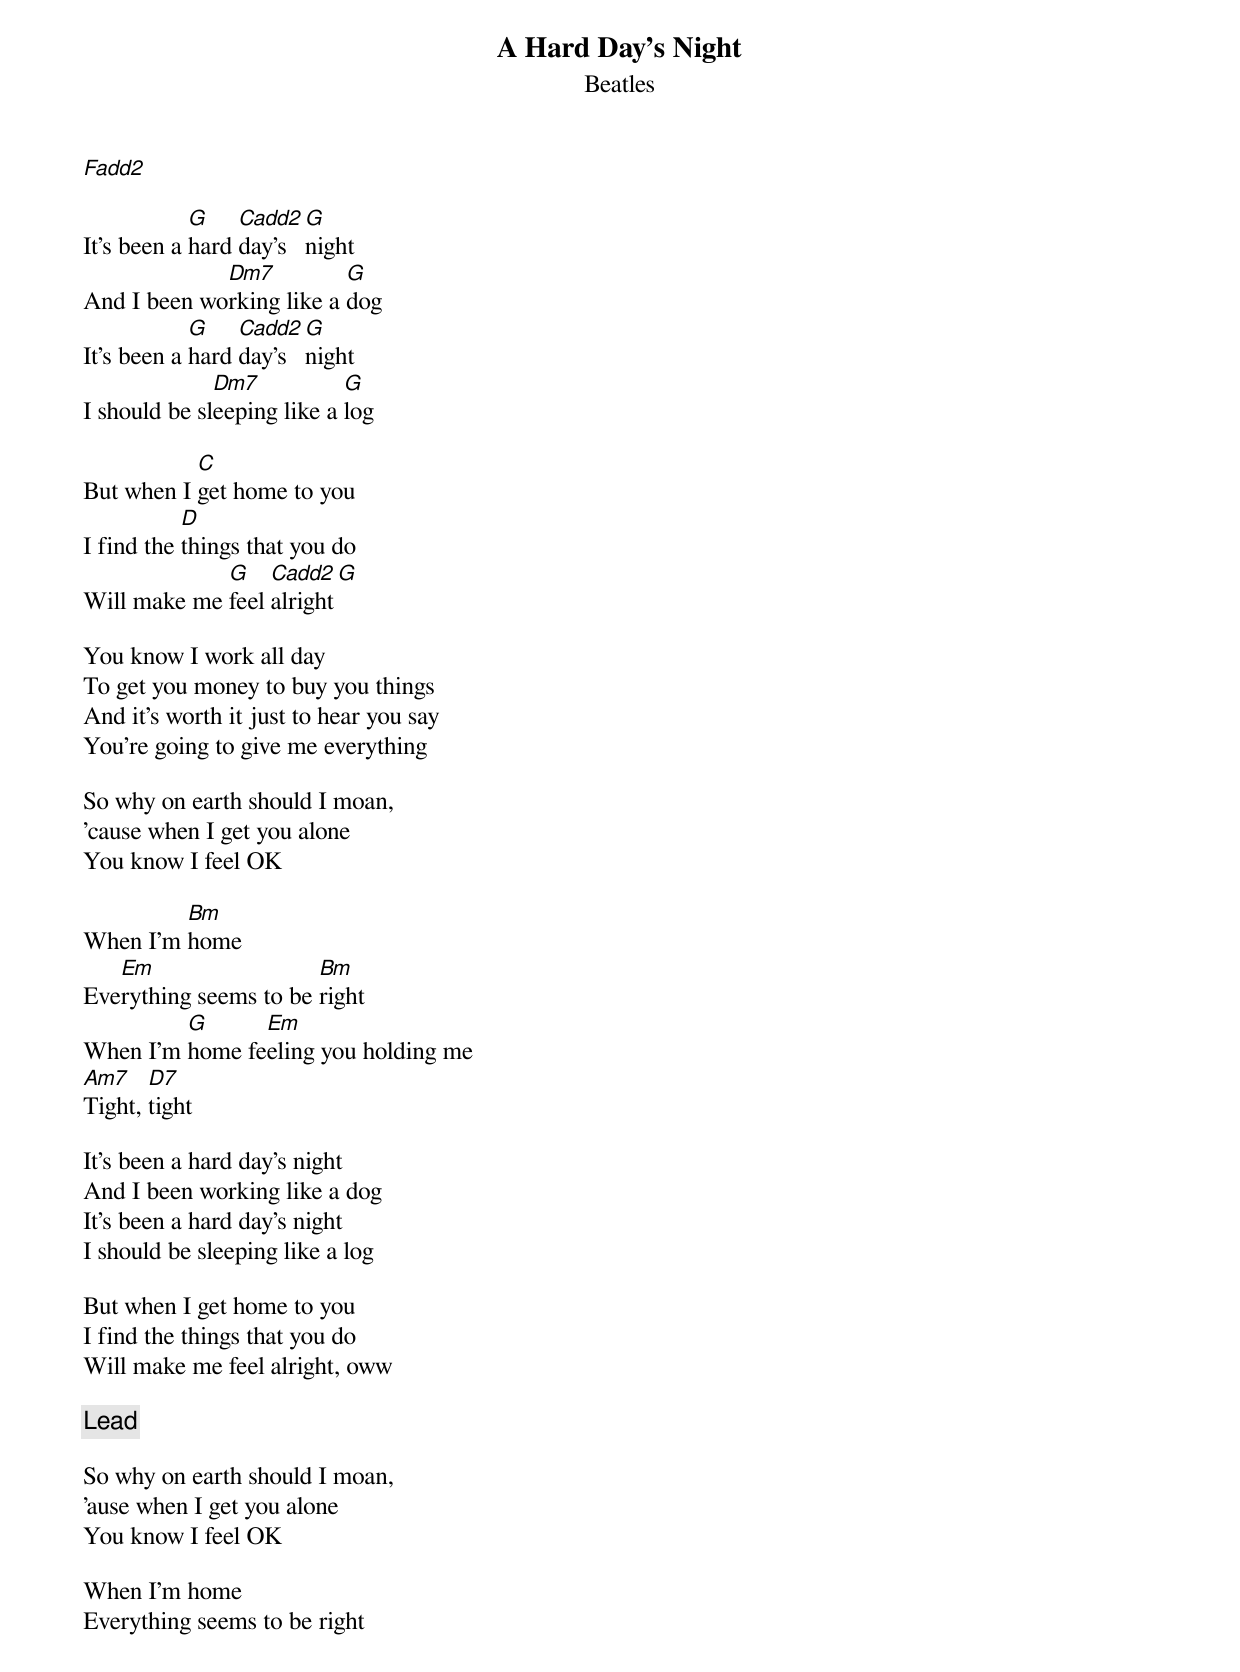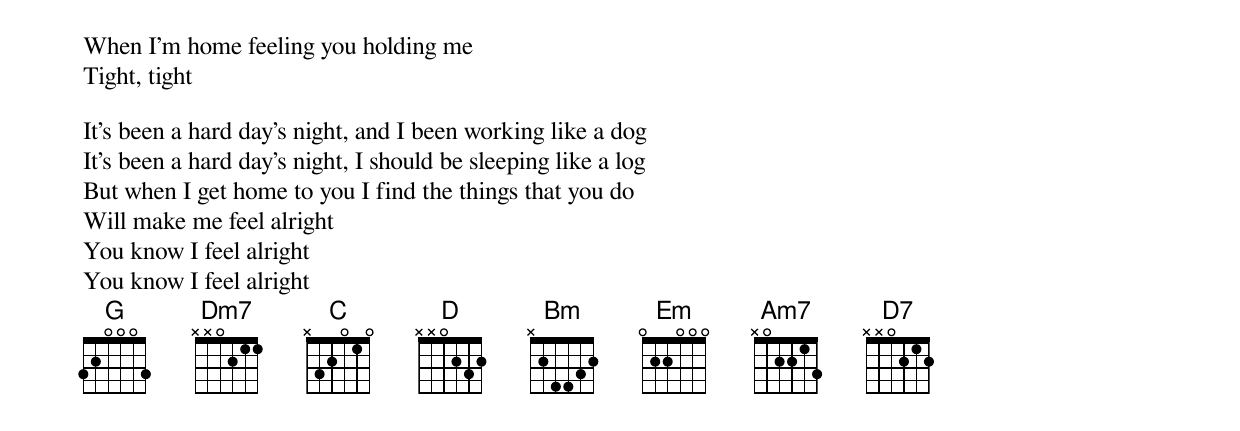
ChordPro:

{title:A Hard Day's Night}
{subtitle:Beatles}
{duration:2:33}
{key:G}

[Fadd2]

It's been a [G]hard [Cadd2]day's [G]night
And I been wo[Dm7]rking like a [G]dog
It's been a [G]hard [Cadd2]day's [G]night
I should be sl[Dm7]eeping like a [G]log

But when I [C]get home to you
I find the [D]things that you do
Will make me [G]feel [Cadd2]alright[G]

You know I work all day
To get you money to buy you things
And it's worth it just to hear you say
You're going to give me everything

So why on earth should I moan,
'cause when I get you alone
You know I feel OK

When I'm [Bm]home
Eve[Em]rything seems to be [Bm]right
When I'm [G]home fe[Em]eling you holding me
[Am7]Tight, [D7]tight

It's been a hard day's night
And I been working like a dog
It's been a hard day's night
I should be sleeping like a log

But when I get home to you
I find the things that you do
Will make me feel alright, oww

{c:Lead}

So why on earth should I moan,
'ause when I get you alone
You know I feel OK

When I'm home
Everything seems to be right
When I'm home feeling you holding me
Tight, tight

It's been a hard day's night, and I been working like a dog
It's been a hard day's night, I should be sleeping like a log
But when I get home to you I find the things that you do
Will make me feel alright
You know I feel alright
You know I feel alright
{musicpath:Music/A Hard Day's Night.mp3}
